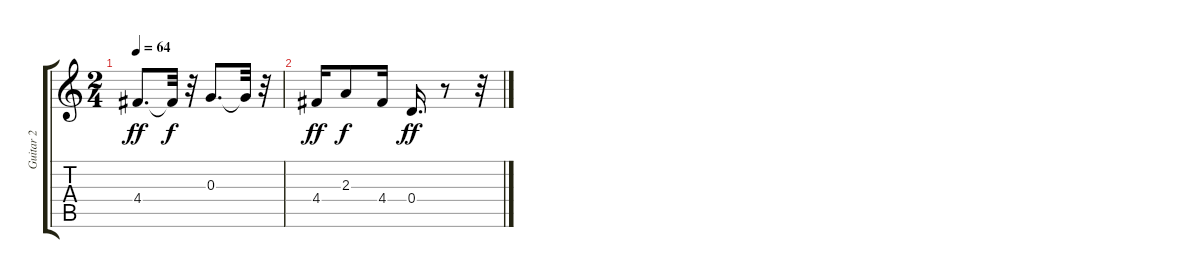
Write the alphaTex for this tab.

\track ("Guitar 2" "Guitar 2") {instrument electricguitarjazz}
\staff {score tabs}
\tuning (E4 B3 G3 D3 A2 E2) {hide}
\ts (2 4)
\tempo 64
\clef g2
\ks c
4.4.8{d dy ff} 4.4{t}.32{dy f} r.32 0.3.8{d} 0.3{t}.32 r.32 |
4.4.16{dy ff} 2.3.8{dy f} 4.4.16 0.4.16{d dy ff} r.8 r.32
